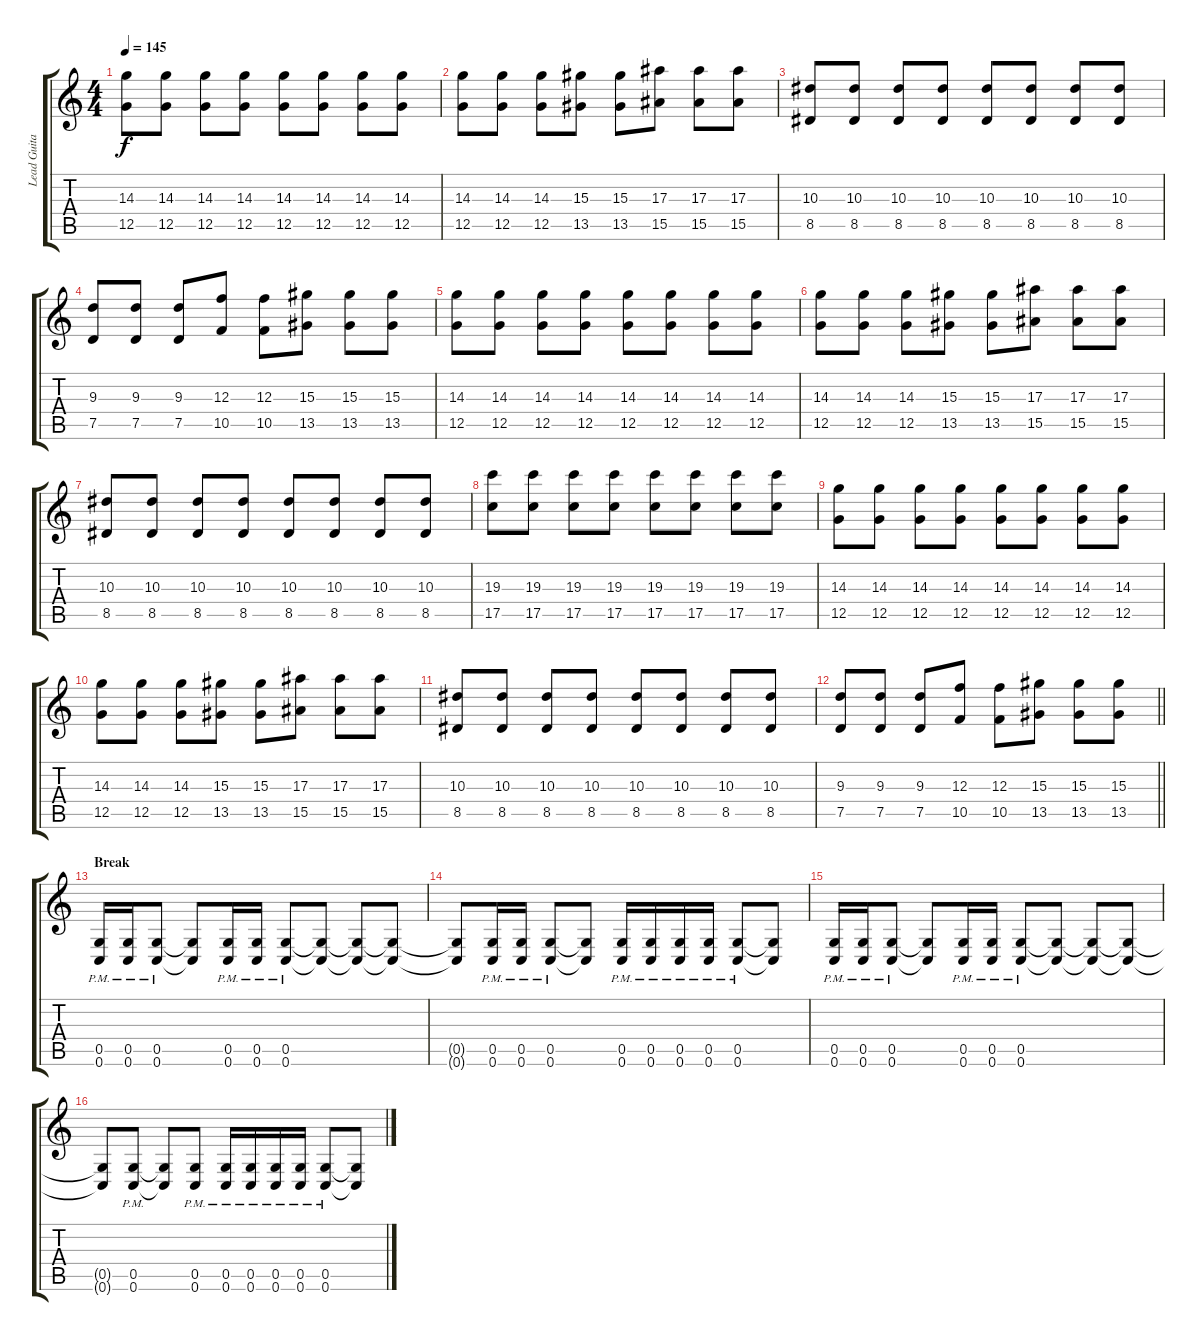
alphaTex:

\track ("Lead Guitar (Y.K.C.)" "Lead Guita") {instrument electricguitarjazz}
\staff {score tabs}
\tuning (D4 A3 F3 C3 G2 C2) {hide}
\ts (4 4)
\tempo 145
\clef g2
\ks c
(14.3 12.5).8{dy f} (14.3 12.5).8 (14.3 12.5).8 (14.3 12.5).8 (14.3 12.5).8 (14.3 12.5).8 (14.3 12.5).8 (14.3 12.5).8 |
(14.3 12.5).8 (14.3 12.5).8 (14.3 12.5).8 (15.3 13.5).8 (15.3 13.5).8 (17.3 15.5).8 (17.3 15.5).8 (17.3 15.5).8 |
(10.3 8.5).8 (10.3 8.5).8 (10.3 8.5).8 (10.3 8.5).8 (10.3 8.5).8 (10.3 8.5).8 (10.3 8.5).8 (10.3 8.5).8 |
(9.3 7.5).8 (9.3 7.5).8 (9.3 7.5).8 (12.3 10.5).8 (12.3 10.5).8 (15.3 13.5).8 (15.3 13.5).8 (15.3 13.5).8 |
(14.3 12.5).8 (14.3 12.5).8 (14.3 12.5).8 (14.3 12.5).8 (14.3 12.5).8 (14.3 12.5).8 (14.3 12.5).8 (14.3 12.5).8 |
(14.3 12.5).8 (14.3 12.5).8 (14.3 12.5).8 (15.3 13.5).8 (15.3 13.5).8 (17.3 15.5).8 (17.3 15.5).8 (17.3 15.5).8 |
(10.3 8.5).8 (10.3 8.5).8 (10.3 8.5).8 (10.3 8.5).8 (10.3 8.5).8 (10.3 8.5).8 (10.3 8.5).8 (10.3 8.5).8 |
(19.3 17.5).8 (19.3 17.5).8 (19.3 17.5).8 (19.3 17.5).8 (19.3 17.5).8 (19.3 17.5).8 (19.3 17.5).8 (19.3 17.5).8 |
(14.3 12.5).8 (14.3 12.5).8 (14.3 12.5).8 (14.3 12.5).8 (14.3 12.5).8 (14.3 12.5).8 (14.3 12.5).8 (14.3 12.5).8 |
(14.3 12.5).8 (14.3 12.5).8 (14.3 12.5).8 (15.3 13.5).8 (15.3 13.5).8 (17.3 15.5).8 (17.3 15.5).8 (17.3 15.5).8 |
(10.3 8.5).8 (10.3 8.5).8 (10.3 8.5).8 (10.3 8.5).8 (10.3 8.5).8 (10.3 8.5).8 (10.3 8.5).8 (10.3 8.5).8 |
\barLineRight lightlight
(9.3 7.5).8 (9.3 7.5).8 (9.3 7.5).8 (12.3 10.5).8 (12.3 10.5).8 (15.3 13.5).8 (15.3 13.5).8 (15.3 13.5).8 |
\section ("" "Break")
(0.5{pm} 0.6{pm}).16{balance 4} (0.5{pm} 0.6{pm}).16 (0.5{pm} 0.6{pm}).8 (0.5{t} 0.6{t}).8 (0.5{pm} 0.6{pm}).16 (0.5{pm} 0.6{pm}).16 (0.5{pm} 0.6{pm}).8 (0.5{t} 0.6{t}).8 (0.5{t} 0.6{t}).8 (0.5{t} 0.6{t}).8 |
(0.5{t} 0.6{t}).8 (0.5{pm} 0.6{pm}).16 (0.5{pm} 0.6{pm}).16 (0.5{pm} 0.6{pm}).8 (0.5{t} 0.6{t}).8 (0.5{pm} 0.6{pm}).16 (0.5{pm} 0.6{pm}).16 (0.5{pm} 0.6{pm}).16 (0.5{pm} 0.6{pm}).16 (0.5{pm} 0.6{pm}).8 (0.5{t} 0.6{t}).8 |
(0.5{pm} 0.6{pm}).16 (0.5{pm} 0.6{pm}).16 (0.5{pm} 0.6{pm}).8 (0.5{t} 0.6{t}).8 (0.5{pm} 0.6{pm}).16 (0.5{pm} 0.6{pm}).16 (0.5{pm} 0.6{pm}).8 (0.5{t} 0.6{t}).8 (0.5{t} 0.6{t}).8 (0.5{t} 0.6{t}).8 |
(0.5{t} 0.6{t}).8 (0.5{pm} 0.6{pm}).8 (0.5{t} 0.6{t}).8 (0.5{pm} 0.6{pm}).8 (0.5{pm} 0.6{pm}).16 (0.5{pm} 0.6{pm}).16 (0.5{pm} 0.6{pm}).16 (0.5{pm} 0.6{pm}).16 (0.5{pm} 0.6{pm}).8 (0.5{t} 0.6{t}).8
